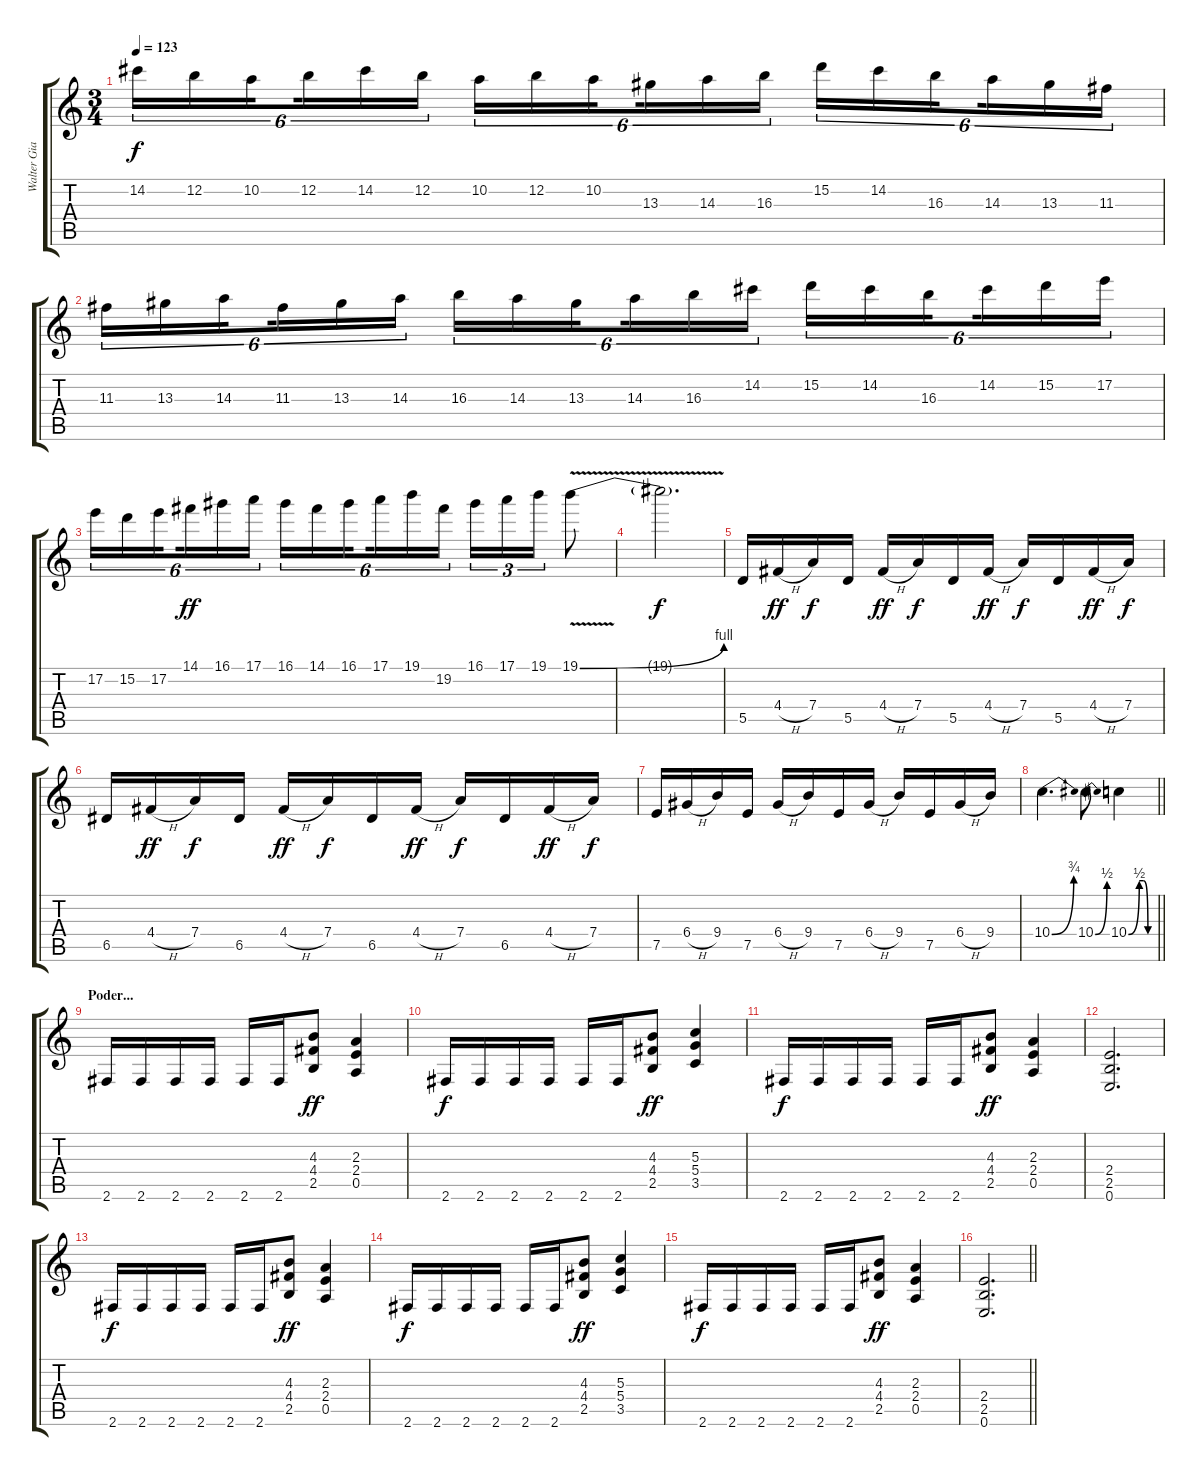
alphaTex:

\track ("Walter Giardino" "Walter Gia") {instrument distortionguitar}
\staff {score tabs}
\tuning (E4 B3 G3 D3 A2 E2) {hide}
\ts (3 4)
\tempo 123
\clef g2
\ks c
14.2.16{tu (6 4) dy f} 12.2.16{tu (6 4)} 10.2.16{tu (6 4) beam splitsecondary} 12.2.16{tu (6 4)} 14.2.16{tu (6 4)} 12.2.16{tu (6 4)} 10.2.16{tu (6 4)} 12.2.16{tu (6 4)} 10.2.16{tu (6 4) beam splitsecondary} 13.3.16{tu (6 4)} 14.3.16{tu (6 4)} 16.3.16{tu (6 4)} 15.2.16{tu (6 4)} 14.2.16{tu (6 4)} 16.3.16{tu (6 4) beam splitsecondary} 14.3.16{tu (6 4)} 13.3.16{tu (6 4)} 11.3.16{tu (6 4)} |
11.3.16{tu (6 4)} 13.3.16{tu (6 4)} 14.3.16{tu (6 4) beam splitsecondary} 11.3.16{tu (6 4)} 13.3.16{tu (6 4)} 14.3.16{tu (6 4)} 16.3.16{tu (6 4)} 14.3.16{tu (6 4)} 13.3.16{tu (6 4) beam splitsecondary} 14.3.16{tu (6 4)} 16.3.16{tu (6 4)} 14.2.16{tu (6 4)} 15.2.16{tu (6 4)} 14.2.16{tu (6 4)} 16.3.16{tu (6 4) beam splitsecondary} 14.2.16{tu (6 4)} 15.2.16{tu (6 4)} 17.2.16{tu (6 4)} |
17.2.16{tu (6 4)} 15.2.16{tu (6 4)} 17.2.16{tu (6 4) beam splitsecondary} 14.1.16{tu (6 4) dy ff} 16.1.16{tu (6 4)} 17.1.16{tu (6 4)} 16.1.16{tu (6 4)} 14.1.16{tu (6 4)} 16.1.16{tu (6 4) beam splitsecondary} 17.1.16{tu (6 4)} 19.1.16{tu (6 4)} 19.2.16{tu (6 4)} 16.1.16{tu (3 2)} 17.1.16{tu (3 2)} 19.1.16{tu (3 2)} 19.1{be (bend 0 0 60 4) v}.8 |
19.1{t}.2{d dy f} |
5.5.16 4.4{h}.16{dy ff} 7.4.16{dy f} 5.5.16 4.4{h}.16{dy ff} 7.4.16{dy f} 5.5.16 4.4{h}.16{dy ff} 7.4.16{dy f} 5.5.16 4.4{h}.16{dy ff} 7.4.16{dy f} |
6.5.16 4.4{h}.16{dy ff} 7.4.16{dy f} 6.5.16 4.4{h}.16{dy ff} 7.4.16{dy f} 6.5.16 4.4{h}.16{dy ff} 7.4.16{dy f} 6.5.16 4.4{h}.16{dy ff} 7.4.16{dy f} |
7.5.16 6.4{h}.16 9.4.16 7.5.16 6.4{h}.16 9.4.16 7.5.16 6.4{h}.16 9.4.16 7.5.16 6.4{h}.16 9.4.16 |
\barLineRight lightlight
10.4{be (bend 0 0 60 3)}.4{d} 10.4{be (bend 0 0 60 2)}.8 10.4{be (custom 0 0 25 2 35 2 45 0 60 0)}.4 |
\section ("" "Poder...")
2.6.16 2.6.16 2.6.16 2.6.16 2.6.16 2.6.16 (4.3 4.4 2.5).8{dy ff} (2.3 2.4 0.5).4 |
2.6.16{dy f} 2.6.16 2.6.16 2.6.16 2.6.16 2.6.16 (4.3 4.4 2.5).8{dy ff} (5.3 5.4 3.5).4 |
2.6.16{dy f} 2.6.16 2.6.16 2.6.16 2.6.16 2.6.16 (4.3 4.4 2.5).8{dy ff} (2.3 2.4 0.5).4 |
(2.4 2.5 0.6).2{d} |
2.6.16{dy f} 2.6.16 2.6.16 2.6.16 2.6.16 2.6.16 (4.3 4.4 2.5).8{dy ff} (2.3 2.4 0.5).4 |
2.6.16{dy f} 2.6.16 2.6.16 2.6.16 2.6.16 2.6.16 (4.3 4.4 2.5).8{dy ff} (5.3 5.4 3.5).4 |
2.6.16{dy f} 2.6.16 2.6.16 2.6.16 2.6.16 2.6.16 (4.3 4.4 2.5).8{dy ff} (2.3 2.4 0.5).4 |
\barLineRight lightlight
(2.4 2.5 0.6).2{d}
